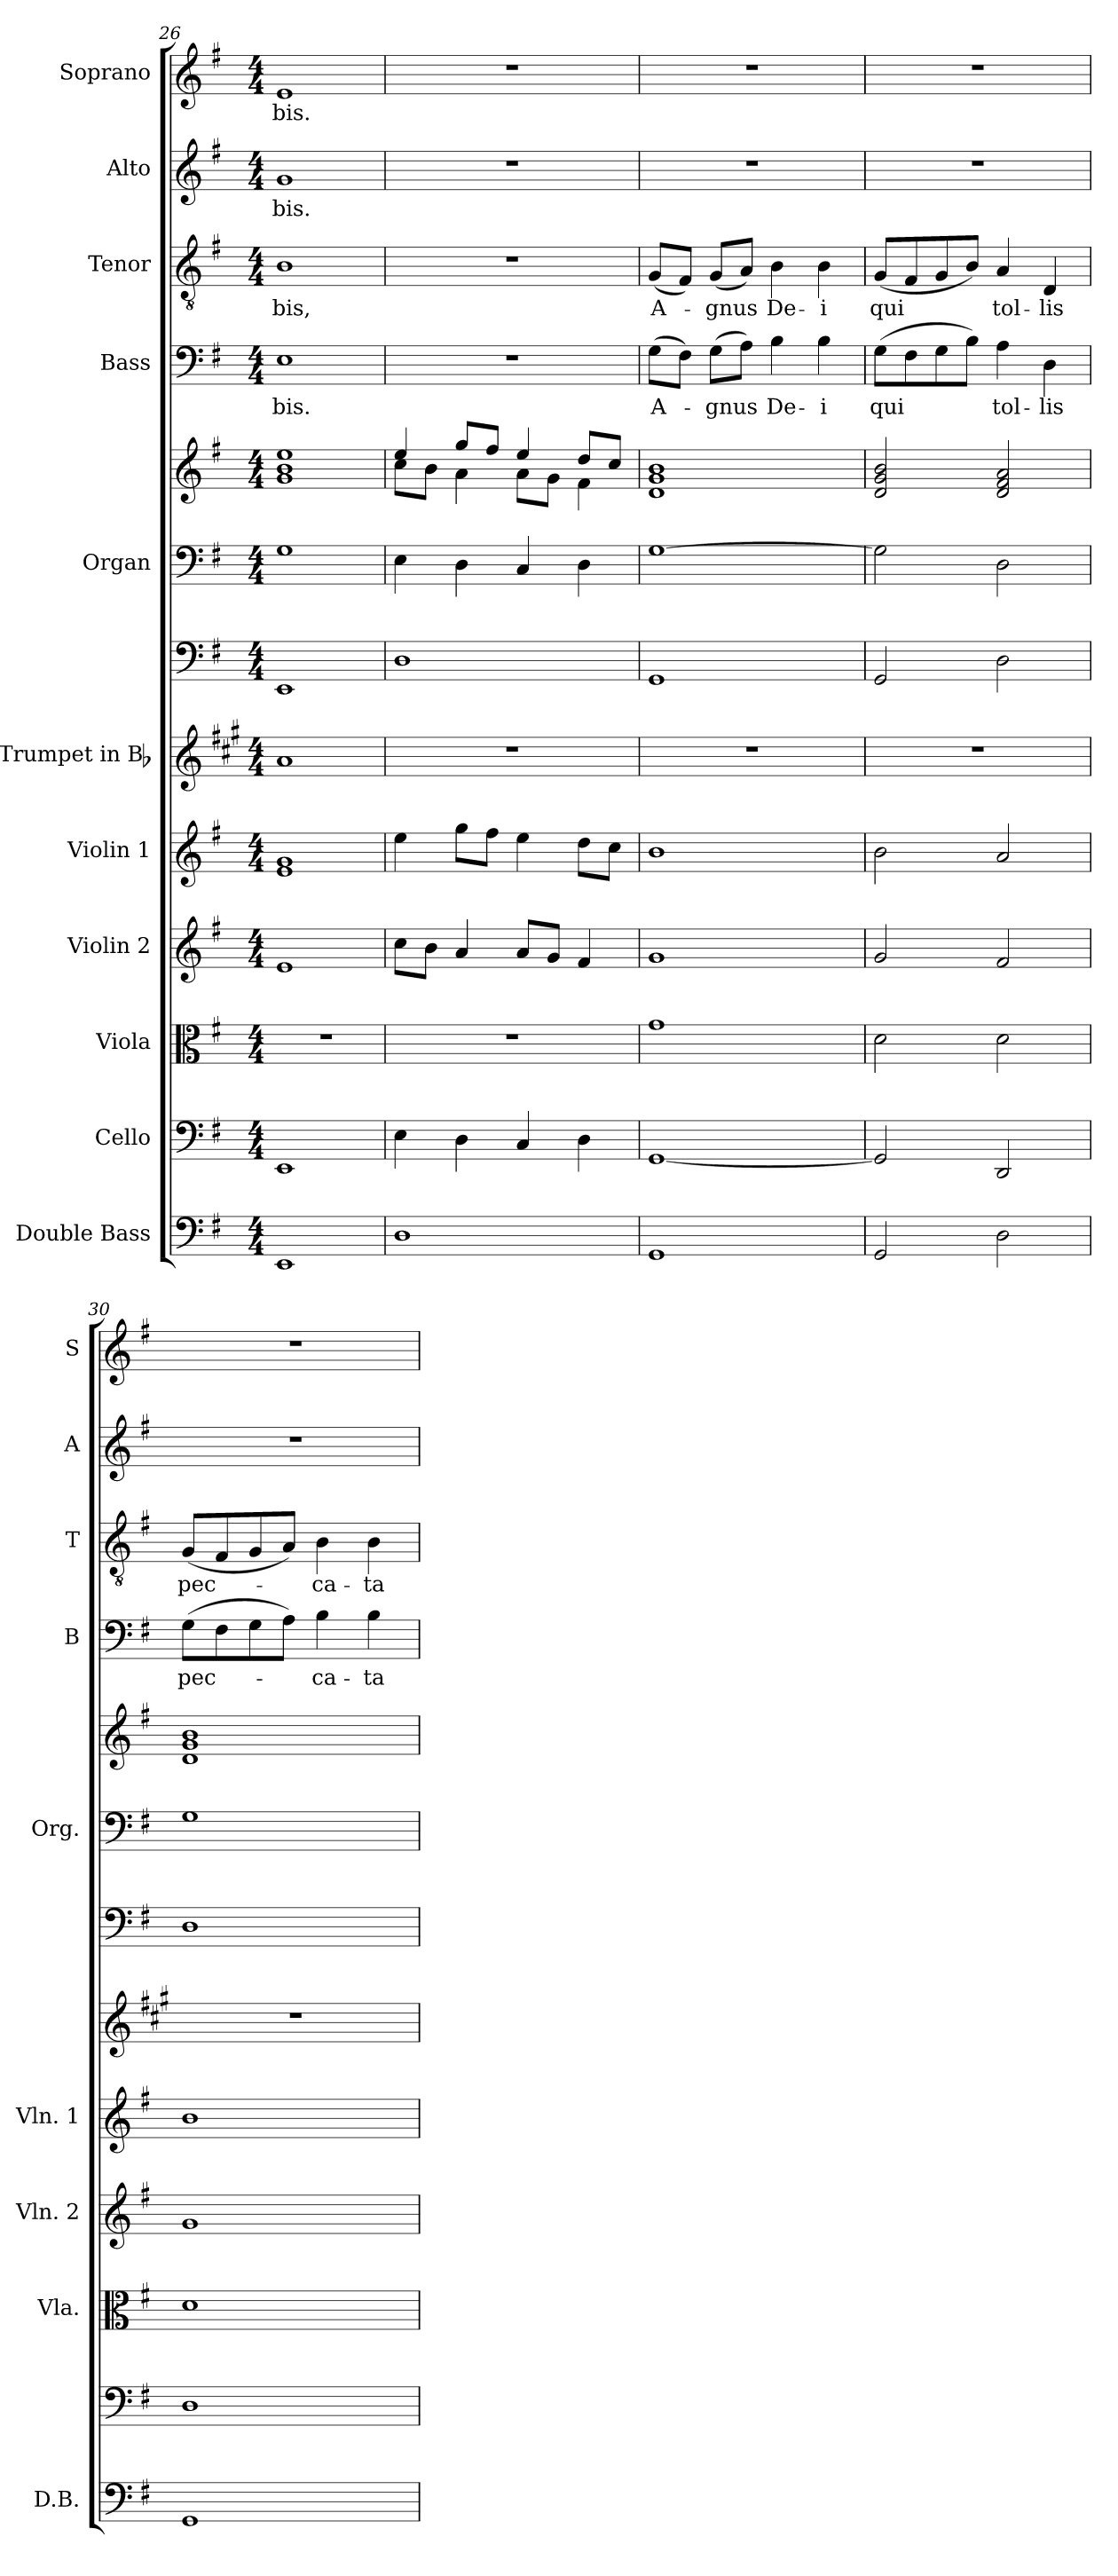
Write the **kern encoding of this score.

**kern	**kern	**kern	**kern	**kern	**kern	**kern	**kern	**kern	**kern	**text	**kern	**text	**kern	**text	**kern	**text
*part12	*part11	*part10	*part9	*part8	*part7	*part6	*part5	*part5	*part4	*part4	*part3	*part3	*part2	*part2	*part1	*part1
*staff13	*staff12	*staff11	*staff10	*staff9	*staff8	*staff7	*staff6	*staff5	*staff4	*staff4	*staff3	*staff3	*staff2	*staff2	*staff1	*staff1
*I"Double Bass	*I"Cello	*I"Viola	*I"Violin 2	*I"Violin 1	*I"Trumpet in Bb	*	*I"Organ	*	*I"Bass	*	*I"Tenor	*	*I"Alto	*	*I"Soprano	*
*I'D.B.	*	*I'Vla.	*I'Vln. 2	*I'Vln. 1	*	*	*I'Org.	*	*I'B	*	*I'T	*	*I'A	*	*I'S	*
*clefF4	*clefF4	*clefC3	*clefG2	*clefG2	*clefG2	*clefF4	*clefF4	*clefG2	*clefF4	*	*clefGv2	*	*clefG2	*	*clefG2	*
*ITrd7c12	*	*	*	*	*ITrd1c2	*	*	*	*	*	*	*	*	*	*	*
*k[f#]	*k[f#]	*k[f#]	*k[f#]	*k[f#]	*k[f#]	*k[f#]	*k[f#]	*k[f#]	*k[f#]	*	*k[f#]	*	*k[f#]	*	*k[f#]	*
*e:	*e:	*e:	*e:	*e:	*e:	*e:	*e:	*e:	*e:	*	*e:	*	*e:	*	*e:	*
*M4/4	*M4/4	*M4/4	*M4/4	*M4/4	*M4/4	*M4/4	*M4/4	*M4/4	*M4/4	*	*M4/4	*	*M4/4	*	*M4/4	*
=26	=26	=26	=26	=26	=26	=26	=26	=26	=26	=26	=26	=26	=26	=26	=26	=26
*	*	*	*	*^	*	*	*	*	*	*	*	*	*	*	*	*
!	!	!	!	!	!	!	!	!	!	!	!LO:LY:b	!	!LO:LY:b	!	!LO:LY:b	!	!LO:LY:b
1EEE	1EE	1r	1e	1e	1g	1g	1EE	1G	1g 1b 1ee	1E	-bis.	1B	-bis,	1g	-bis.	1e	-bis.
*	*	*	*	*v	*v	*	*	*	*	*	*	*	*	*	*	*	*
=27	=27	=27	=27	=27	=27	=27	=27	=27	=27	=27	=27	=27	=27	=27	=27	=27
*	*	*	*	*	*	*	*	*^	*	*	*	*	*	*	*	*
1DD	4E\	1r	8cc\L	4ee\	1r	1D	4E\	4ee/	8cc\L	1r	.	1r	.	1r	.	1r	.
.	.	.	8b\J	.	.	.	.	.	8b\J	.	.	.	.	.	.	.	.
.	4D\	.	4a/	8gg\L	.	.	4D\	8gg/L	4a\	.	.	.	.	.	.	.	.
.	.	.	.	8ff#\J	.	.	.	8ff#/J	.	.	.	.	.	.	.	.	.
.	4C/	.	8a/L	4ee\	.	.	4C/	4ee/	8a\L	.	.	.	.	.	.	.	.
.	.	.	8g/J	.	.	.	.	.	8g\J	.	.	.	.	.	.	.	.
.	4D\	.	4f#/	8dd\L	.	.	4D\	8dd/L	4f#\	.	.	.	.	.	.	.	.
.	.	.	.	8cc\J	.	.	.	8cc/J	.	.	.	.	.	.	.	.	.
*	*	*	*	*	*	*	*	*v	*v	*	*	*	*	*	*	*	*
=28	=28	=28	=28	=28	=28	=28	=28	=28	=28	=28	=28	=28	=28	=28	=28	=28
!	!	!	!	!	!	!	!	!	!	!LO:LY:b	!	!LO:LY:b	!	!	!	!
1GGG	[1GG	1g	1g	1b	1r	1GG	[1G	1d 1g 1b	(>8G\L	A-	(<8G/L	A-	1r	.	1r	.
.	.	.	.	.	.	.	.	.	8F#\J)	.	8F#/J)	.	.	.	.	.
!	!	!	!	!	!	!	!	!	!	!LO:LY:b	!	!LO:LY:b	!	!	!	!
.	.	.	.	.	.	.	.	.	(>8G\L	-gnus	(<8G/L	-gnus	.	.	.	.
.	.	.	.	.	.	.	.	.	8A\J)	.	8A/J)	.	.	.	.	.
!	!	!	!	!	!	!	!	!	!	!LO:LY:b	!	!LO:LY:b	!	!	!	!
.	.	.	.	.	.	.	.	.	4B\	De-	4B\	De-	.	.	.	.
!	!	!	!	!	!	!	!	!	!	!LO:LY:b	!	!LO:LY:b	!	!	!	!
.	.	.	.	.	.	.	.	.	4B\	-i	4B\	-i	.	.	.	.
=29	=29	=29	=29	=29	=29	=29	=29	=29	=29	=29	=29	=29	=29	=29	=29	=29
!	!	!	!	!	!	!	!	!	!	!LO:LY:b	!	!LO:LY:b	!	!	!	!
2GGG/	2GG/]	2d\	2g/	2b\	1r	2GG/	2G\]	2d/ 2g/ 2b/	(>8G\L	qui	(<8G/L	qui	1r	.	1r	.
.	.	.	.	.	.	.	.	.	8F#\	.	8F#/	.	.	.	.	.
.	.	.	.	.	.	.	.	.	8G\	.	8G/	.	.	.	.	.
.	.	.	.	.	.	.	.	.	8B\J)	.	8B/J)	.	.	.	.	.
!	!	!	!	!	!	!	!	!	!	!LO:LY:b	!	!LO:LY:b	!	!	!	!
2DD\	2DD/	2d\	2f#/	2a/	.	2D\	2D\	2d/ 2f#/ 2a/	4A\	tol-	4A/	tol-	.	.	.	.
!	!	!	!	!	!	!	!	!	!	!LO:LY:b	!	!LO:LY:b	!	!	!	!
.	.	.	.	.	.	.	.	.	4D\	-lis	4D/	-lis	.	.	.	.
=30	=30	=30	=30	=30	=30	=30	=30	=30	=30	=30	=30	=30	=30	=30	=30	=30
!	!	!	!	!	!	!	!	!	!	!LO:LY:b	!	!LO:LY:b	!	!	!	!
1GGG	1D	1d	1g	1b	1r	1D	1G	1d 1g 1b	(>8G\L	pec-	(<8G/L	pec-	1r	.	1r	.
.	.	.	.	.	.	.	.	.	8F#\	.	8F#/	.	.	.	.	.
.	.	.	.	.	.	.	.	.	8G\	.	8G/	.	.	.	.	.
.	.	.	.	.	.	.	.	.	8A\J)	.	8A/J)	.	.	.	.	.
!	!	!	!	!	!	!	!	!	!	!LO:LY:b	!	!LO:LY:b	!	!	!	!
.	.	.	.	.	.	.	.	.	4B\	-ca-	4B\	-ca-	.	.	.	.
!	!	!	!	!	!	!	!	!	!	!LO:LY:b	!	!LO:LY:b	!	!	!	!
.	.	.	.	.	.	.	.	.	4B\	-ta	4B\	-ta	.	.	.	.
=	=	=	=	=	=	=	=	=	=	=	=	=	=	=	=	=
*-	*-	*-	*-	*-	*-	*-	*-	*-	*-	*-	*-	*-	*-	*-	*-	*-
